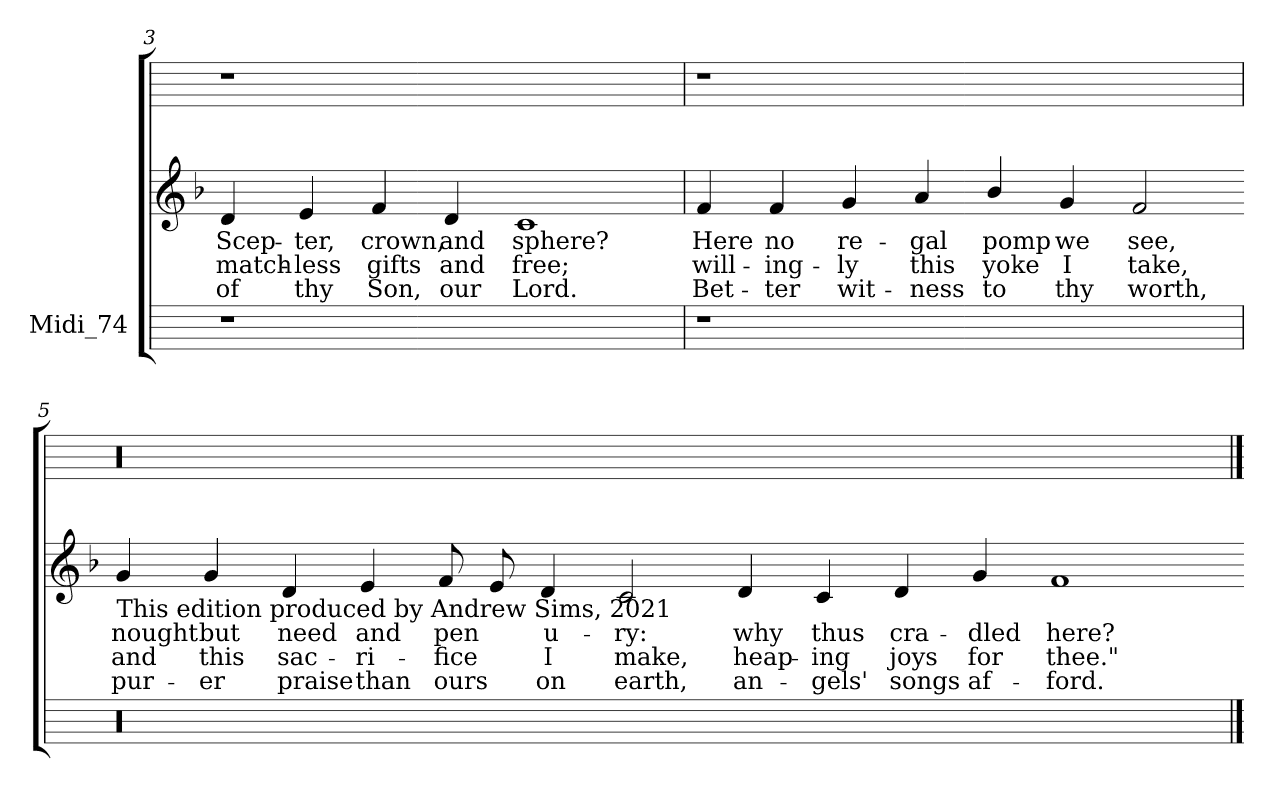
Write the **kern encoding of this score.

**kern	**kern	**text	**text	**text	**kern
*part3	*part2	*part2	*part2	*part2	*part1
*staff3	*staff2	*staff2	*staff2	*staff2	*staff1
*I"Midi_74	*	*	*	*	*
!!LO:LB:g=z
*	*clefG2	*	*	*	*
*	*k[b-]	*	*	*	*
*	*F:	*	*	*	*
=3	=3	=3	=3	=3	=3
!	!	!LO:LY:b	!LO:LY:b	!LO:LY:b	!
1r	4d	Scep-	-match-	-of	1r
!	!	!LO:LY:b	!LO:LY:b	!LO:LY:b	!
.	4e	ter,	less	thy	.
!	!	!LO:LY:b	!LO:LY:b	!LO:LY:b	!
.	4f	crown,	gifts	Son,	.
!	!	!LO:LY:b	!LO:LY:b	!LO:LY:b	!
.	4d	and	and	our	.
!	!	!LO:LY:b	!LO:LY:b	!LO:LY:b	!
1ryy	1c	sphere?	free;	Lord.	1ryy
=4	=4	=4	=4	=4	=4
!	!	!LO:LY:b	!LO:LY:b	!LO:LY:b	!
1r	4f	Here	will-	-Bet-	1r
!	!	!LO:LY:b	!LO:LY:b	!LO:LY:b	!
.	4f	-no	ing-	-ter	.
!	!	!LO:LY:b	!LO:LY:b	!LO:LY:b	!
.	4g	re-	-ly	wit-	.
!	!	!LO:LY:b	!LO:LY:b	!LO:LY:b	!
.	4a	-gal	this	ness	.
!	!	!LO:LY:b	!LO:LY:b	!LO:LY:b	!
1ryy	4b-/	pomp	yoke	to	1ryy
!	!	!LO:LY:b	!LO:LY:b	!LO:LY:b	!
.	4g	we	I	thy	.
!	!	!LO:LY:b	!LO:LY:b	!LO:LY:b	!
.	2f	see,	take,	worth,	.
!!LO:LB:g=z
=5	=5-	=5	=5	=5	=5
!	!LO:TX:b:t=This edition produced by Andrew Sims, 2021	!	!	!	!
!	!	!LO:LY:b	!LO:LY:b	!LO:LY:b	!
00r	4g	nought	and	pur-	00r
!	!	!LO:LY:b	!LO:LY:b	!LO:LY:b	!
.	4g	-but	this	er	.
!	!	!LO:LY:b	!LO:LY:b	!LO:LY:b	!
.	4d	need	sac-	-praise	.
!	!	!LO:LY:b	!LO:LY:b	!LO:LY:b	!
.	4e	and	ri-	-than	.
!	!	!LO:LY:b	!LO:LY:b	!LO:LY:b	!
.	8f	pen	fice	ours	.
.	8e	.	.	.	.
!	!	!LO:LY:b	!LO:LY:b	!LO:LY:b	!
.	4d	u-	-I	on	.
!	!	!LO:LY:b	!LO:LY:b	!LO:LY:b	!
.	2c	ry:	make,	earth,	.
!	!	!LO:LY:b	!LO:LY:b	!LO:LY:b	!
.	4d	why	heap-	-an-	.
!	!	!LO:LY:b	!LO:LY:b	!LO:LY:b	!
.	4c	-thus	ing	gels'	.
!	!	!LO:LY:b	!LO:LY:b	!LO:LY:b	!
.	4d	cra-	-joys	songs	.
!	!	!LO:LY:b	!LO:LY:b	!LO:LY:b	!
.	4g	dled	for	af-	.
!	!	!LO:LY:b	!LO:LY:b	!LO:LY:b	!
.	1f	-here?	thee."	ford.	.
==	=-	==	==	==	==
*-	*-	*-	*-	*-	*-
